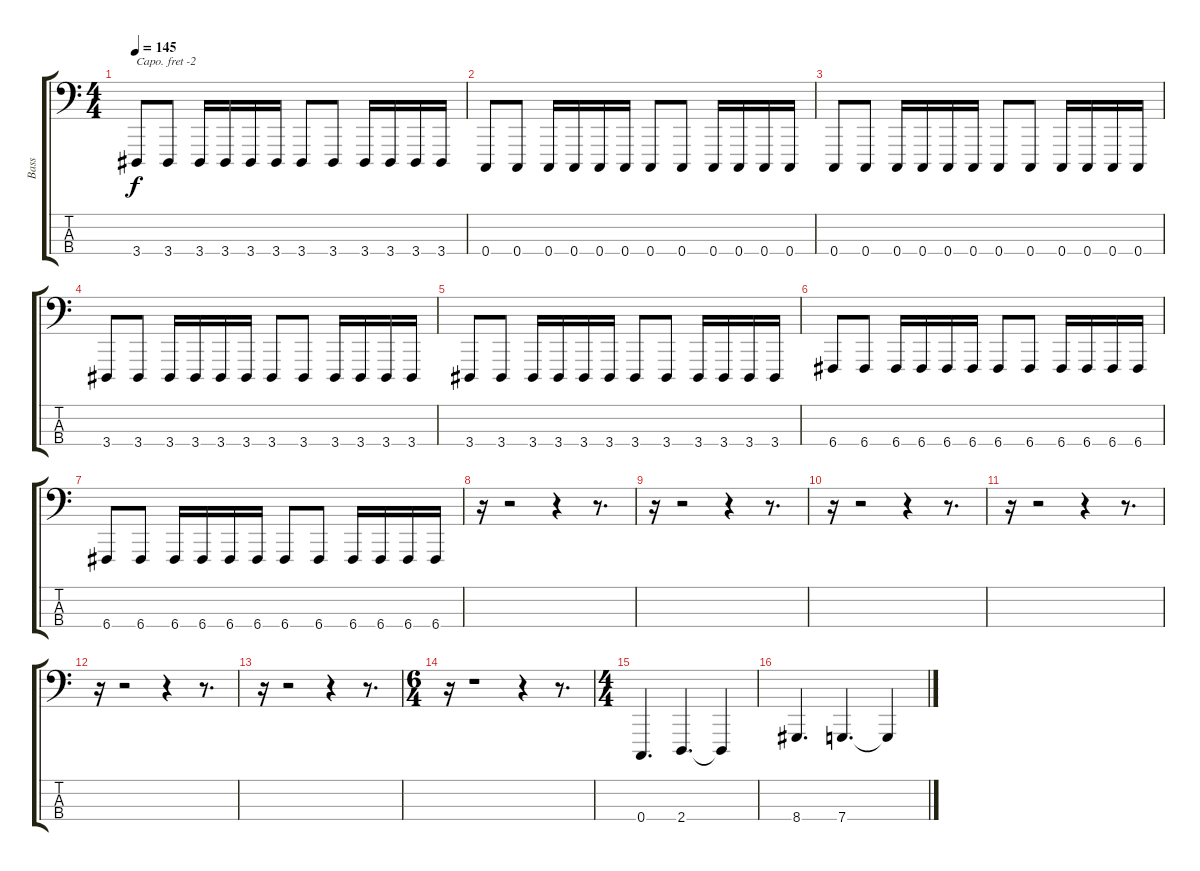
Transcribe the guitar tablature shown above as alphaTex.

\track ("Bass" "Bass") {instrument acousticgrandpiano}
\staff {score tabs}
\capo -2
\tuning (G2 D2 A1 D1) {hide}
\ts (4 4)
\tempo 145
\clef f4
\ks c
3.4.8{dy f} 3.4.8 3.4.16 3.4.16 3.4.16 3.4.16 3.4.8 3.4.8 3.4.16 3.4.16 3.4.16 3.4.16 |
0.4.8 0.4.8 0.4.16 0.4.16 0.4.16 0.4.16 0.4.8 0.4.8 0.4.16 0.4.16 0.4.16 0.4.16 |
0.4.8 0.4.8 0.4.16 0.4.16 0.4.16 0.4.16 0.4.8 0.4.8 0.4.16 0.4.16 0.4.16 0.4.16 |
3.4.8 3.4.8 3.4.16 3.4.16 3.4.16 3.4.16 3.4.8 3.4.8 3.4.16 3.4.16 3.4.16 3.4.16 |
3.4.8 3.4.8 3.4.16 3.4.16 3.4.16 3.4.16 3.4.8 3.4.8 3.4.16 3.4.16 3.4.16 3.4.16 |
6.4.8 6.4.8 6.4.16 6.4.16 6.4.16 6.4.16 6.4.8 6.4.8 6.4.16 6.4.16 6.4.16 6.4.16 |
6.4.8 6.4.8 6.4.16 6.4.16 6.4.16 6.4.16 6.4.8 6.4.8 6.4.16 6.4.16 6.4.16 6.4.16 |
r.16 r.2 r.4 r.8{d} |
r.16 r.2 r.4 r.8{d} |
r.16 r.2 r.4 r.8{d} |
r.16 r.2 r.4 r.8{d} |
r.16 r.2 r.4 r.8{d} |
r.16 r.2 r.4 r.8{d} |
\ts (6 4)
r.16 r.1 r.4 r.8{d} |
\ts (4 4)
0.4.4{d} 2.4.4{d} 2.4{t}.4 |
8.4.4{d} 7.4.4{d} 7.4{t}.4
